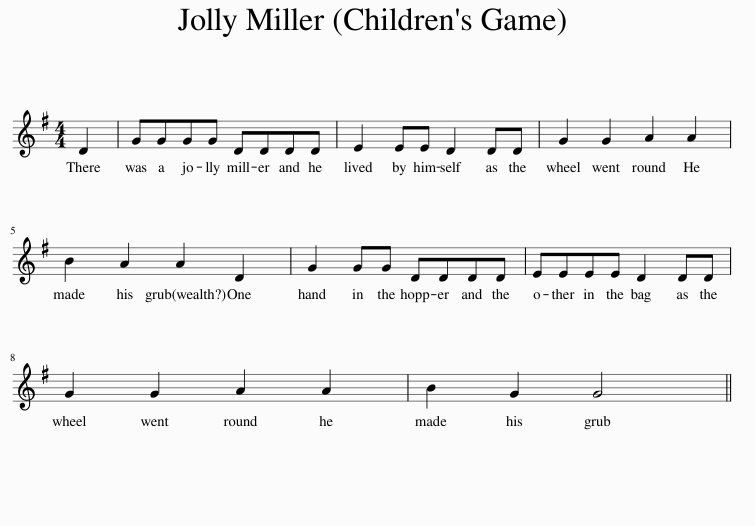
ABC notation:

X:1
L:1/8
M:4/4
I:linebreak $
K:G
V:1 treble
V:1
 D2 | GGGG DDDD | E2 EE D2 DD | G2 G2 A2 A2 |$ B2 A2 A2 D2 | %5
 G2 GG DDDD | EEEE D2 DD |$ G2 G2 A2 A2 | B2 G2 G4 || %9
